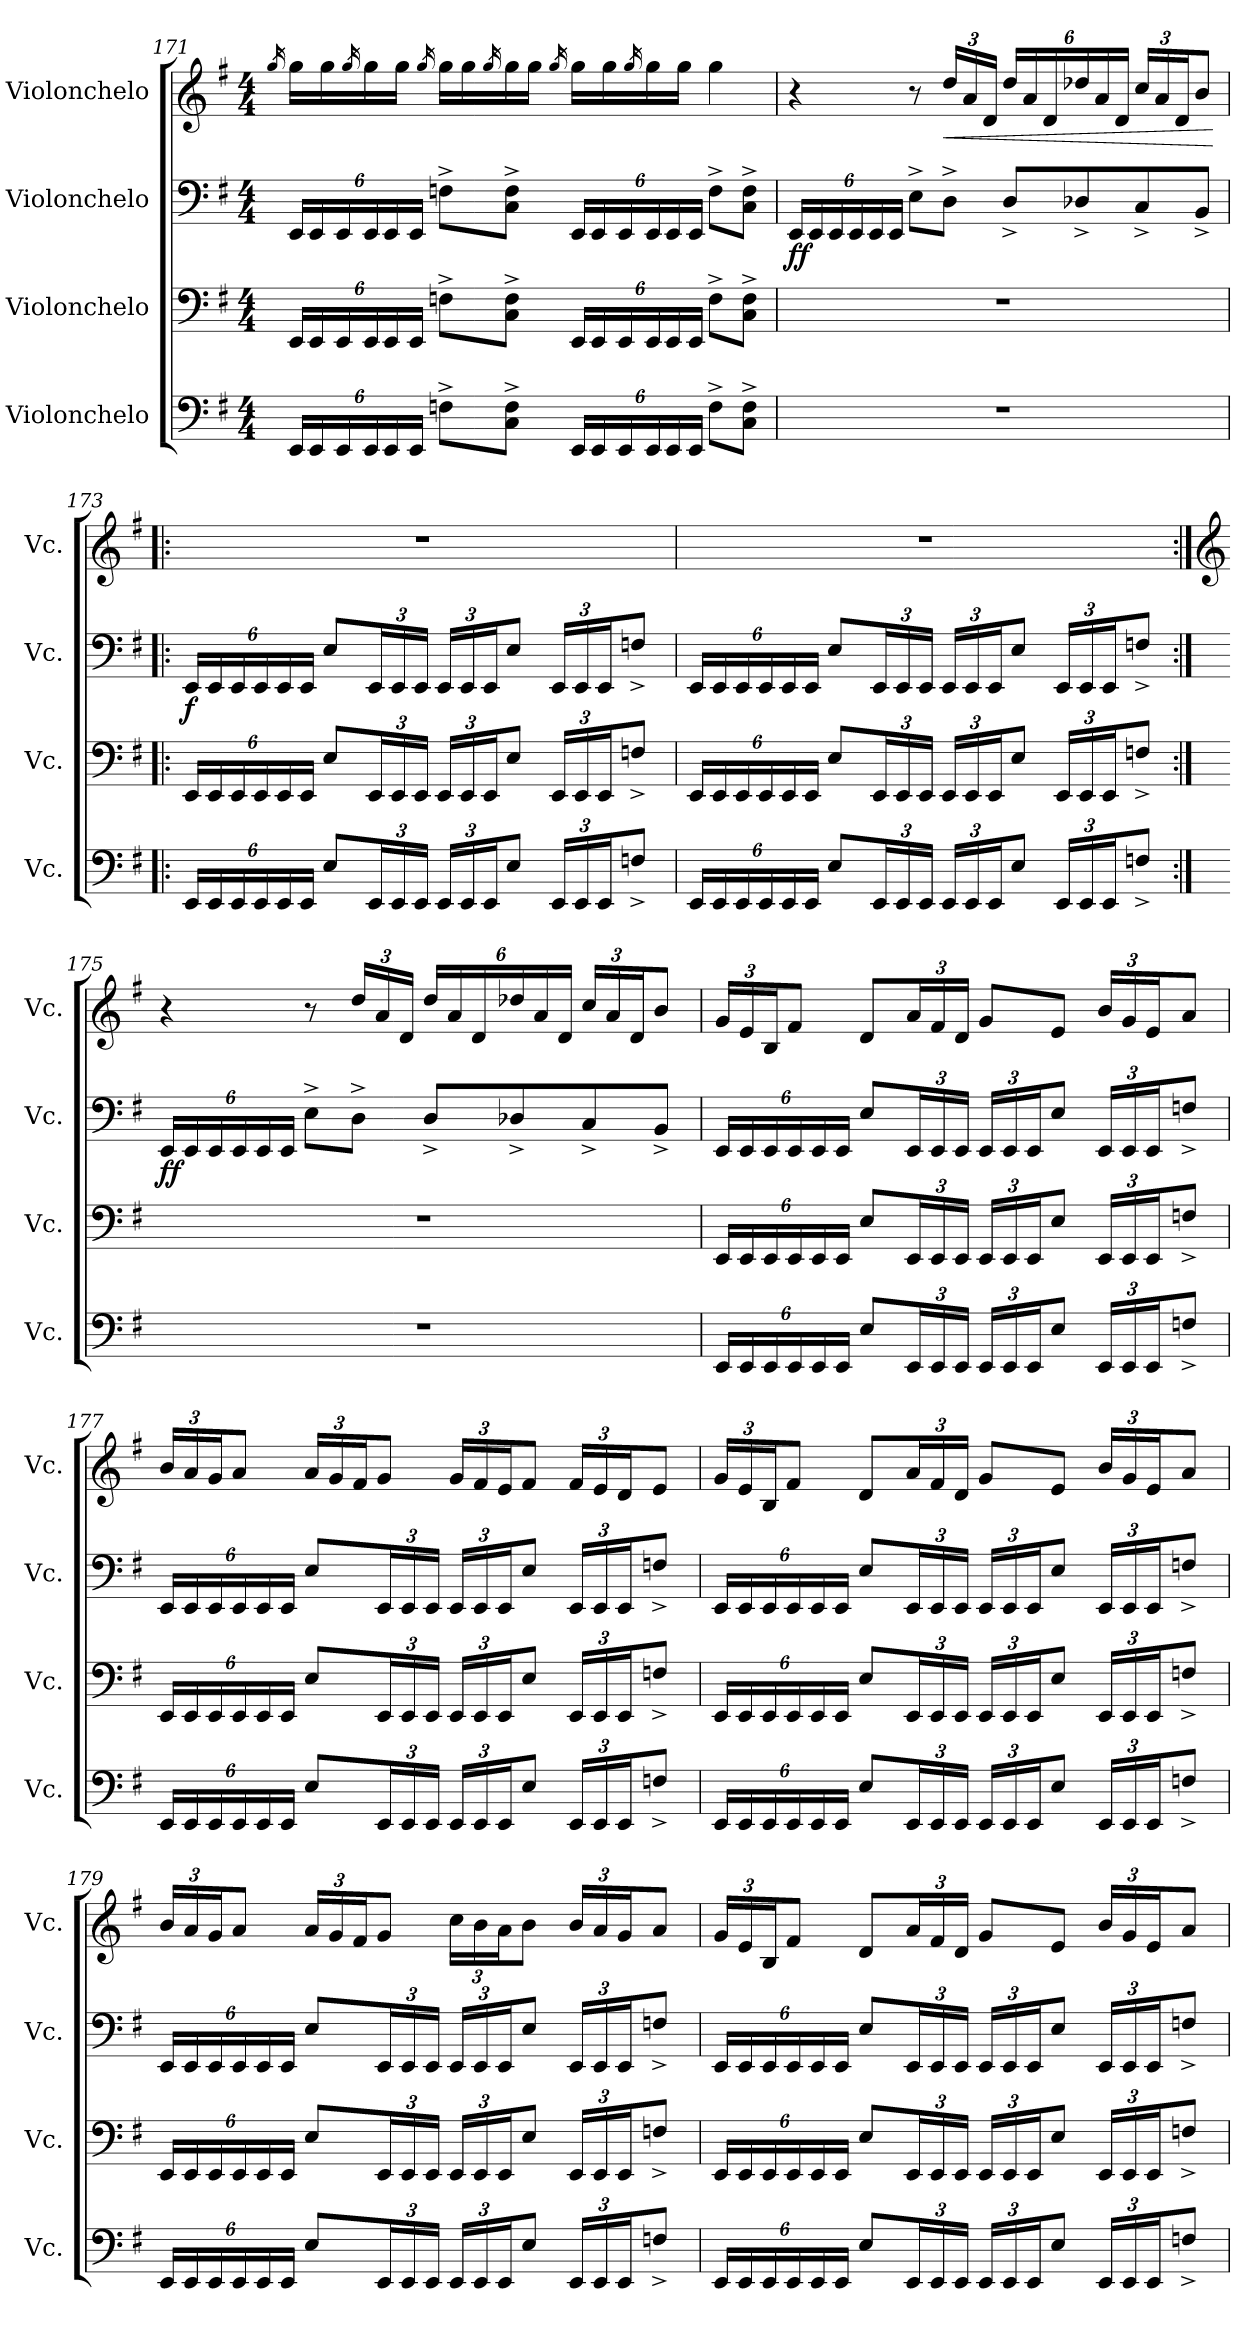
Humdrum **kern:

**kern	**kern	**kern	**dynam	**kern	**dynam
*part4	*part3	*part2	*part2	*part1	*part1
*staff4	*staff3	*staff2	*staff2	*staff1	*staff1
*I"Violonchelo	*I"Violonchelo	*I"Violonchelo	*	*I"Violonchelo	*
*I'Vc.	*I'Vc.	*I'Vc.	*	*I'Vc.	*
!!LO:LB:g=z
*clefF4	*clefF4	*clefF4	*	*clefG2	*
*k[f#]	*k[f#]	*k[f#]	*	*k[f#]	*
*M4/4	*M4/4	*M4/4	*	*M4/4	*
=171	=171	=171	=171	=171	=171
.	.	.	.	16qgg/	.
*Xbrackettup	*Xbrackettup	*Xbrackettup	*	*	*
24EE/LL	24EE/LL	24EE/LL	.	16gg\LL	.
24EE/	24EE/	24EE/	.	.	.
.	.	.	.	16gg\	.
24EE/	24EE/	24EE/	.	.	.
.	.	.	.	16qgg/	.
24EE/	24EE/	24EE/	.	16gg\	.
24EE/	24EE/	24EE/	.	.	.
.	.	.	.	16gg\JJ	.
24EE/JJ	24EE/JJ	24EE/JJ	.	.	.
.	.	.	.	16qgg/	.
8Fn^\L	8Fn^\L	8Fn^\L	.	16gg\LL	.
.	.	.	.	16gg\	.
.	.	.	.	16qgg/	.
8C\^ 8F\^J	8C\^ 8F\^J	8C\^ 8F\^J	.	16gg\	.
.	.	.	.	16gg\JJ	.
.	.	.	.	16qgg/	.
24EE/LL	24EE/LL	24EE/LL	.	16gg\LL	.
24EE/	24EE/	24EE/	.	.	.
.	.	.	.	16gg\	.
24EE/	24EE/	24EE/	.	.	.
.	.	.	.	16qgg/	.
24EE/	24EE/	24EE/	.	16gg\	.
24EE/	24EE/	24EE/	.	.	.
.	.	.	.	16gg\JJ	.
24EE/JJ	24EE/JJ	24EE/JJ	.	.	.
8F^\L	8F^\L	8F^\L	.	4gg\	.
8C\^ 8F\^J	8C\^ 8F\^J	8C\^ 8F\^J	.	.	.
=172	=172	=172	=172	=172	=172
!	!	!	!LO:DY:b	!	!
1r	1r	24EE/LL	ff	4r	.
.	.	24EE/	.	.	.
.	.	24EE/	.	.	.
.	.	24EE/	.	.	.
.	.	24EE/	.	.	.
.	.	24EE/JJ	.	.	.
.	.	8E^\L	.	8r	.
*	*	*	*	*Xbrackettup	*
!	!	!	!	!	!LO:HP:b
.	.	8D^\J	.	24dd/LL	<
.	.	.	.	24a/	.
.	.	.	.	24d/JJ	.
.	.	8D^/L	.	24dd/LL	.
.	.	.	.	24a/	.
.	.	.	.	24d/	.
.	.	8D-X^/	.	24dd-X/	.
.	.	.	.	24a/	.
.	.	.	.	24d/JJ	.
.	.	8C^/	.	24cc/LL	.
.	.	.	.	24a/	.
.	.	.	.	24d/J	.
.	.	8BB^/J	.	8b/J	.
.	.	.	.	.	[
!!LO:PB:g=z
=173!|:	=173!|:	=173!|:	=173!|:	=173!|:	=173!|:
!	!	!	!LO:DY:b	!	!
24EE/LL	24EE/LL	24EE/LL	f	1r	.
24EE/	24EE/	24EE/	.	.	.
24EE/	24EE/	24EE/	.	.	.
24EE/	24EE/	24EE/	.	.	.
24EE/	24EE/	24EE/	.	.	.
24EE/JJ	24EE/JJ	24EE/JJ	.	.	.
8E/L	8E/L	8E/L	.	.	.
24EE/L	24EE/L	24EE/L	.	.	.
24EE/	24EE/	24EE/	.	.	.
24EE/JJ	24EE/JJ	24EE/JJ	.	.	.
24EE/LL	24EE/LL	24EE/LL	.	.	.
24EE/	24EE/	24EE/	.	.	.
24EE/J	24EE/J	24EE/J	.	.	.
8E/J	8E/J	8E/J	.	.	.
24EE/LL	24EE/LL	24EE/LL	.	.	.
24EE/	24EE/	24EE/	.	.	.
24EE/J	24EE/J	24EE/J	.	.	.
8Fn^/J	8Fn^/J	8Fn^/J	.	.	.
=174	=174	=174	=174	=174	=174
24EE/LL	24EE/LL	24EE/LL	.	1r	.
24EE/	24EE/	24EE/	.	.	.
24EE/	24EE/	24EE/	.	.	.
24EE/	24EE/	24EE/	.	.	.
24EE/	24EE/	24EE/	.	.	.
24EE/JJ	24EE/JJ	24EE/JJ	.	.	.
8E/L	8E/L	8E/L	.	.	.
24EE/L	24EE/L	24EE/L	.	.	.
24EE/	24EE/	24EE/	.	.	.
24EE/JJ	24EE/JJ	24EE/JJ	.	.	.
24EE/LL	24EE/LL	24EE/LL	.	.	.
24EE/	24EE/	24EE/	.	.	.
24EE/J	24EE/J	24EE/J	.	.	.
8E/J	8E/J	8E/J	.	.	.
24EE/LL	24EE/LL	24EE/LL	.	.	.
24EE/	24EE/	24EE/	.	.	.
24EE/J	24EE/J	24EE/J	.	.	.
8Fn^/J	8Fn^/J	8Fn^/J	.	.	.
!!LO:LB:g=z
=175:|!	=175:|!	=175:|!	=175:|!	=175:|!	=175:|!
*	*	*	*	*clefG2	*
!	!	!	!LO:DY:b	!	!
1r	1r	24EE/LL	ff	4r	.
.	.	24EE/	.	.	.
.	.	24EE/	.	.	.
.	.	24EE/	.	.	.
.	.	24EE/	.	.	.
.	.	24EE/JJ	.	.	.
.	.	8E^\L	.	8r	.
.	.	8D^\J	.	24dd/LL	.
.	.	.	.	24a/	.
.	.	.	.	24d/JJ	.
.	.	8D^/L	.	24dd/LL	.
.	.	.	.	24a/	.
.	.	.	.	24d/	.
.	.	8D-X^/	.	24dd-X/	.
.	.	.	.	24a/	.
.	.	.	.	24d/JJ	.
.	.	8C^/	.	24cc/LL	.
.	.	.	.	24a/	.
.	.	.	.	24d/J	.
.	.	8BB^/J	.	8b/J	.
=176	=176	=176	=176	=176	=176
24EE/LL	24EE/LL	24EE/LL	.	24g/LL	.
24EE/	24EE/	24EE/	.	24e/	.
24EE/	24EE/	24EE/	.	24B/J	.
24EE/	24EE/	24EE/	.	8f#/J	.
24EE/	24EE/	24EE/	.	.	.
24EE/JJ	24EE/JJ	24EE/JJ	.	.	.
8E/L	8E/L	8E/L	.	8d/L	.
24EE/L	24EE/L	24EE/L	.	24a/L	.
24EE/	24EE/	24EE/	.	24f#/	.
24EE/JJ	24EE/JJ	24EE/JJ	.	24d/JJ	.
24EE/LL	24EE/LL	24EE/LL	.	8g/L	.
24EE/	24EE/	24EE/	.	.	.
24EE/J	24EE/J	24EE/J	.	.	.
8E/J	8E/J	8E/J	.	8e/J	.
24EE/LL	24EE/LL	24EE/LL	.	24b/LL	.
24EE/	24EE/	24EE/	.	24g/	.
24EE/J	24EE/J	24EE/J	.	24e/J	.
8Fn^/J	8Fn^/J	8Fn^/J	.	8a/J	.
!!LO:LB:g=z
=177	=177	=177	=177	=177	=177
24EE/LL	24EE/LL	24EE/LL	.	24b/LL	.
24EE/	24EE/	24EE/	.	24a/	.
24EE/	24EE/	24EE/	.	24g/J	.
24EE/	24EE/	24EE/	.	8a/J	.
24EE/	24EE/	24EE/	.	.	.
24EE/JJ	24EE/JJ	24EE/JJ	.	.	.
8E/L	8E/L	8E/L	.	24a/LL	.
.	.	.	.	24g/	.
.	.	.	.	24f#/J	.
24EE/L	24EE/L	24EE/L	.	8g/J	.
24EE/	24EE/	24EE/	.	.	.
24EE/JJ	24EE/JJ	24EE/JJ	.	.	.
24EE/LL	24EE/LL	24EE/LL	.	24g/LL	.
24EE/	24EE/	24EE/	.	24f#/	.
24EE/J	24EE/J	24EE/J	.	24e/J	.
8E/J	8E/J	8E/J	.	8f#/J	.
24EE/LL	24EE/LL	24EE/LL	.	24f#/LL	.
24EE/	24EE/	24EE/	.	24e/	.
24EE/J	24EE/J	24EE/J	.	24d/J	.
8Fn^/J	8Fn^/J	8Fn^/J	.	8e/J	.
=178	=178	=178	=178	=178	=178
24EE/LL	24EE/LL	24EE/LL	.	24g/LL	.
24EE/	24EE/	24EE/	.	24e/	.
24EE/	24EE/	24EE/	.	24B/J	.
24EE/	24EE/	24EE/	.	8f#/J	.
24EE/	24EE/	24EE/	.	.	.
24EE/JJ	24EE/JJ	24EE/JJ	.	.	.
8E/L	8E/L	8E/L	.	8d/L	.
24EE/L	24EE/L	24EE/L	.	24a/L	.
24EE/	24EE/	24EE/	.	24f#/	.
24EE/JJ	24EE/JJ	24EE/JJ	.	24d/JJ	.
24EE/LL	24EE/LL	24EE/LL	.	8g/L	.
24EE/	24EE/	24EE/	.	.	.
24EE/J	24EE/J	24EE/J	.	.	.
8E/J	8E/J	8E/J	.	8e/J	.
24EE/LL	24EE/LL	24EE/LL	.	24b/LL	.
24EE/	24EE/	24EE/	.	24g/	.
24EE/J	24EE/J	24EE/J	.	24e/J	.
8Fn^/J	8Fn^/J	8Fn^/J	.	8a/J	.
!!LO:PB:g=z
=179	=179	=179	=179	=179	=179
24EE/LL	24EE/LL	24EE/LL	.	24b/LL	.
24EE/	24EE/	24EE/	.	24a/	.
24EE/	24EE/	24EE/	.	24g/J	.
24EE/	24EE/	24EE/	.	8a/J	.
24EE/	24EE/	24EE/	.	.	.
24EE/JJ	24EE/JJ	24EE/JJ	.	.	.
8E/L	8E/L	8E/L	.	24a/LL	.
.	.	.	.	24g/	.
.	.	.	.	24f#/J	.
24EE/L	24EE/L	24EE/L	.	8g/J	.
24EE/	24EE/	24EE/	.	.	.
24EE/JJ	24EE/JJ	24EE/JJ	.	.	.
24EE/LL	24EE/LL	24EE/LL	.	24cc\LL	.
24EE/	24EE/	24EE/	.	24b\	.
24EE/J	24EE/J	24EE/J	.	24a\J	.
8E/J	8E/J	8E/J	.	8b\J	.
24EE/LL	24EE/LL	24EE/LL	.	24b/LL	.
24EE/	24EE/	24EE/	.	24a/	.
24EE/J	24EE/J	24EE/J	.	24g/J	.
8Fn^/J	8Fn^/J	8Fn^/J	.	8a/J	.
=180	=180	=180	=180	=180	=180
24EE/LL	24EE/LL	24EE/LL	.	24g/LL	.
24EE/	24EE/	24EE/	.	24e/	.
24EE/	24EE/	24EE/	.	24B/J	.
24EE/	24EE/	24EE/	.	8f#/J	.
24EE/	24EE/	24EE/	.	.	.
24EE/JJ	24EE/JJ	24EE/JJ	.	.	.
8E/L	8E/L	8E/L	.	8d/L	.
24EE/L	24EE/L	24EE/L	.	24a/L	.
24EE/	24EE/	24EE/	.	24f#/	.
24EE/JJ	24EE/JJ	24EE/JJ	.	24d/JJ	.
24EE/LL	24EE/LL	24EE/LL	.	8g/L	.
24EE/	24EE/	24EE/	.	.	.
24EE/J	24EE/J	24EE/J	.	.	.
8E/J	8E/J	8E/J	.	8e/J	.
24EE/LL	24EE/LL	24EE/LL	.	24b/LL	.
24EE/	24EE/	24EE/	.	24g/	.
24EE/J	24EE/J	24EE/J	.	24e/J	.
8Fn^/J	8Fn^/J	8Fn^/J	.	8a/J	.
=	=	=	=	=	=
*-	*-	*-	*-	*-	*-
